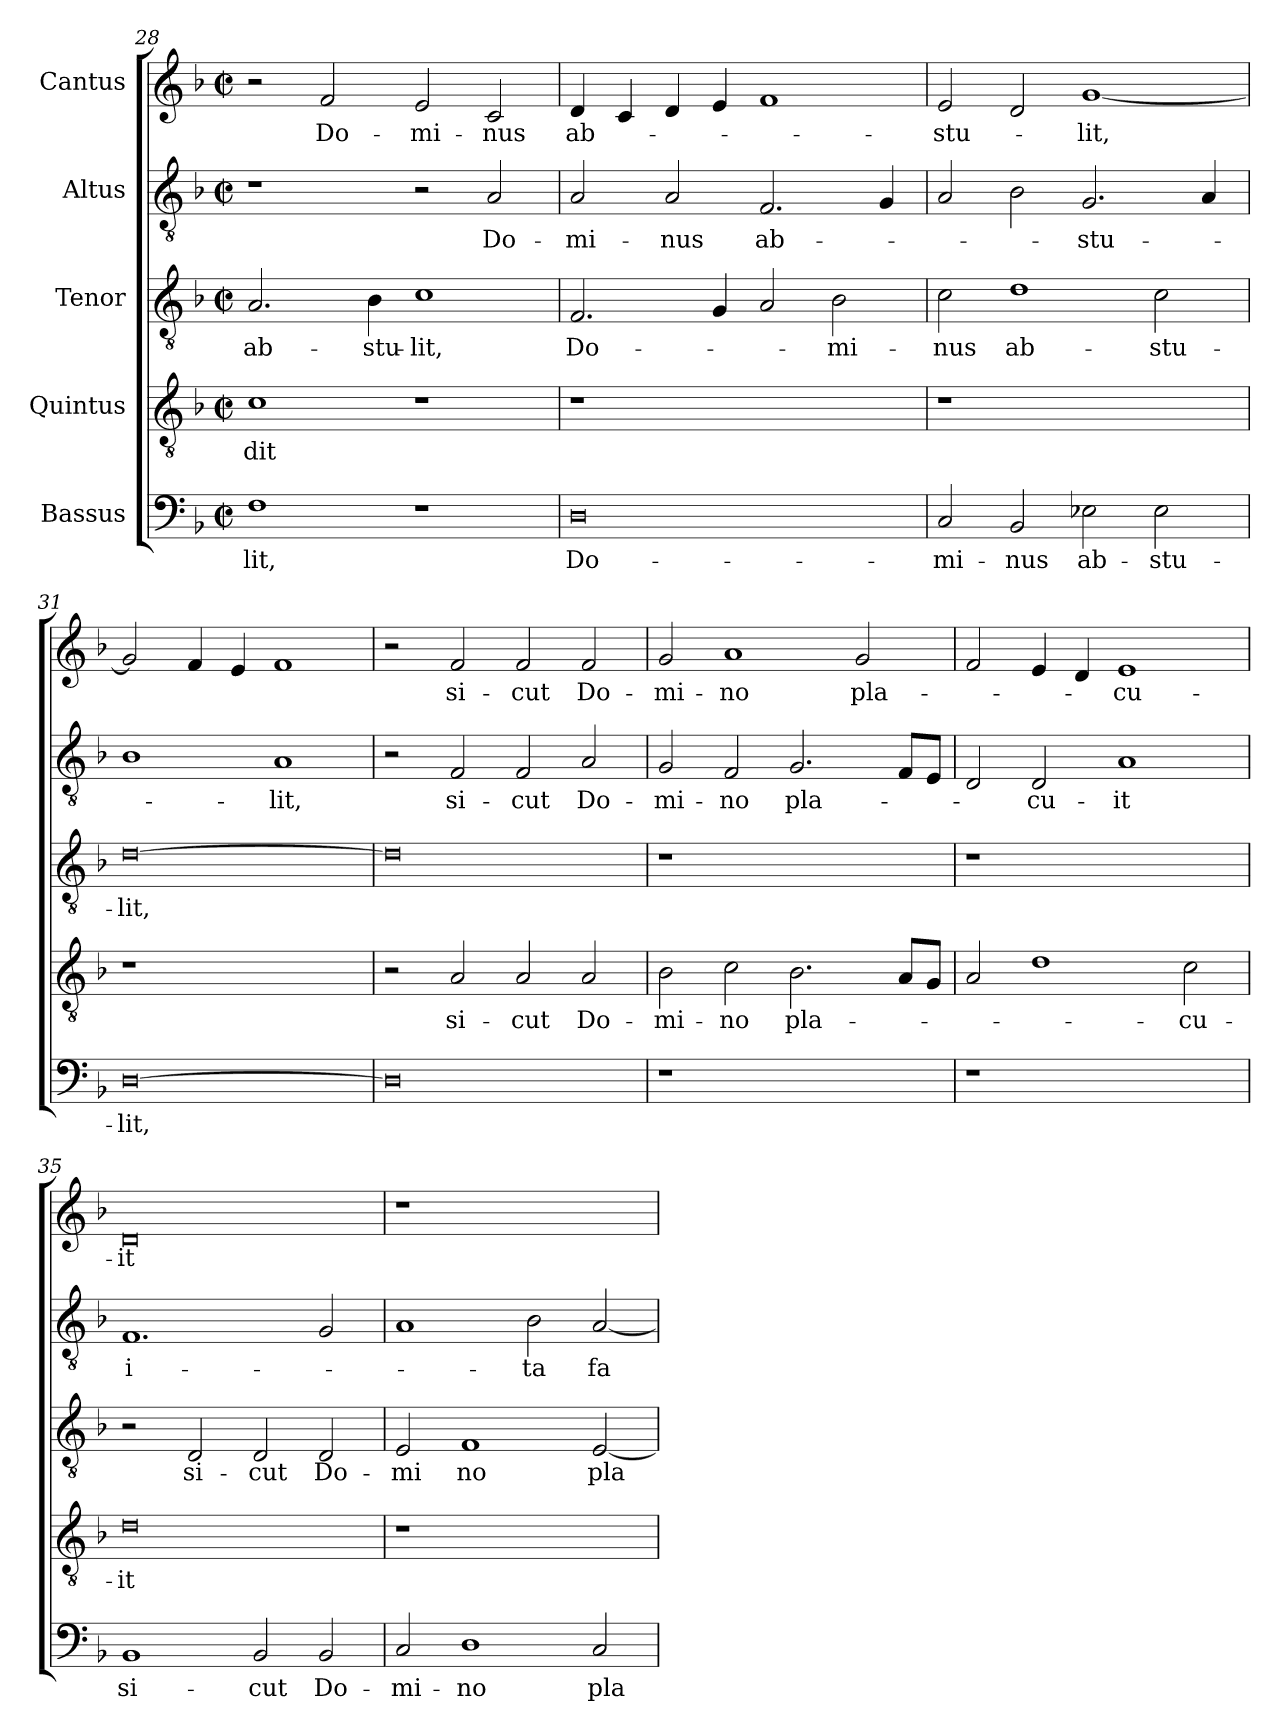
**kern	**text	**kern	**text	**kern	**text	**kern	**text	**kern	**text
*part5	*part5	*part4	*part4	*part3	*part3	*part2	*part2	*part1	*part1
*staff5	*staff5	*staff4	*staff4	*staff3	*staff3	*staff2	*staff2	*staff1	*staff1
*I"Bassus	*	*I"Quintus	*	*I"Tenor	*	*I"Altus	*	*I"Cantus	*
!!LO:PB:g=z
*clefF4	*	*clefGv2	*	*clefGv2	*	*clefGv2	*	*clefG2	*
*k[b-]	*	*k[b-]	*	*k[b-]	*	*k[b-]	*	*k[b-]	*
*F:	*	*F:	*	*F:	*	*F:	*	*F:	*
*M2/2	*	*M2/2	*	*M2/2	*	*M2/2	*	*M2/2	*
*met(c|)	*	*met(c|)	*	*met(c|)	*	*met(c|)	*	*met(c|)	*
=28	=28	=28	=28	=28	=28	=28	=28	=28	=28
1F	-lit,	1c	-dit	2.A/	ab-	1r	.	2r	.
.	.	.	.	.	.	.	.	2f/	Do-
.	.	.	.	4B-\	-stu-	.	.	.	.
1r	.	1r	.	1c	-lit,	2r	.	2e/	-mi-
.	.	.	.	.	.	2A/	Do-	2c/	-nus
=29	=29	=29	=29	=29	=29	=29	=29	=29	=29
0D	Do-	1r	.	2.F/	Do-	2A/	-mi-	4d/	ab-
.	.	.	.	.	.	.	.	4c/	.
.	.	.	.	.	.	2A/	-nus	4d/	.
.	.	.	.	4G/	.	.	.	4e/	.
.	.	1ryy	.	2A/	.	2.F/	ab-	1f	.
.	.	.	.	2B-\	-mi-	.	.	.	.
.	.	.	.	.	.	4G/	.	.	.
=30	=30	=30	=30	=30	=30	=30	=30	=30	=30
2C/	-mi-	1r	.	2c\	-nus	2A/	.	2e/	-stu-
2BB-/	-nus	.	.	1d	ab-	2B-\	.	2d/	.
2E-X\	ab-	1ryy	.	.	.	2.G/	-stu-	[1g	-lit,
2E-\	-stu-	.	.	2c\	-stu-	.	.	.	.
.	.	.	.	.	.	4A/	.	.	.
=31	=31	=31	=31	=31	=31	=31	=31	=31	=31
[0D	-lit,	1r	.	[0d	-lit,	1B-	.	2g/]	.
.	.	.	.	.	.	.	.	4f/	.
.	.	.	.	.	.	.	.	4e/	.
.	.	1ryy	.	.	.	1A	-lit,	1f	.
=32	=32	=32	=32	=32	=32	=32	=32	=32	=32
0D]	.	2r	.	0d]	.	2r	.	2r	.
.	.	2A/	si-	.	.	2F/	si-	2f/	si-
.	.	2A/	-cut	.	.	2F/	-cut	2f/	-cut
.	.	2A/	Do-	.	.	2A/	Do-	2f/	Do-
=33	=33	=33	=33	=33	=33	=33	=33	=33	=33
1r	.	2B-\	-mi-	1r	.	2G/	-mi-	2g/	-mi-
.	.	2c\	-no	.	.	2F/	-no	1a	-no
1ryy	.	2.B-\	pla-	1ryy	.	2.G/	pla-	.	.
.	.	.	.	.	.	.	.	2g/	pla-
.	.	8A/L	.	.	.	8F/L	.	.	.
.	.	8G/J	.	.	.	8E/J	.	.	.
=34	=34	=34	=34	=34	=34	=34	=34	=34	=34
1r	.	2A/	.	1r	.	2D/	.	2f/	.
.	.	1d	.	.	.	2D/	-cu-	4e/	.
.	.	.	.	.	.	.	.	4d/	.
1ryy	.	.	.	1ryy	.	1A	-it	1e	-cu-
.	.	2c\	-cu-	.	.	.	.	.	.
=35	=35	=35	=35	=35	=35	=35	=35	=35	=35
1BB-	si-	0d	-it	2r	.	1.F	i-	0d	-it
.	.	.	.	2D/	si-	.	.	.	.
2BB-/	-cut	.	.	2D/	-cut	.	.	.	.
2BB-/	Do-	.	.	2D/	Do-	2G/	.	.	.
!!LO:LB:g=z
=36	=36	=36	=36	=36	=36	=36	=36	=36	=36
2C/	-mi-	1r	.	2E/	-mi	1A	.	1r	.
1D	-no	.	.	1F	no	.	.	.	.
.	.	1ryy	.	.	.	2B-\	-ta	1ryy	.
2C/	pla-	.	.	[2E/	pla-	[2A/	fa-	.	.
=	=	=	=	=	=	=	=	=	=
*-	*-	*-	*-	*-	*-	*-	*-	*-	*-
